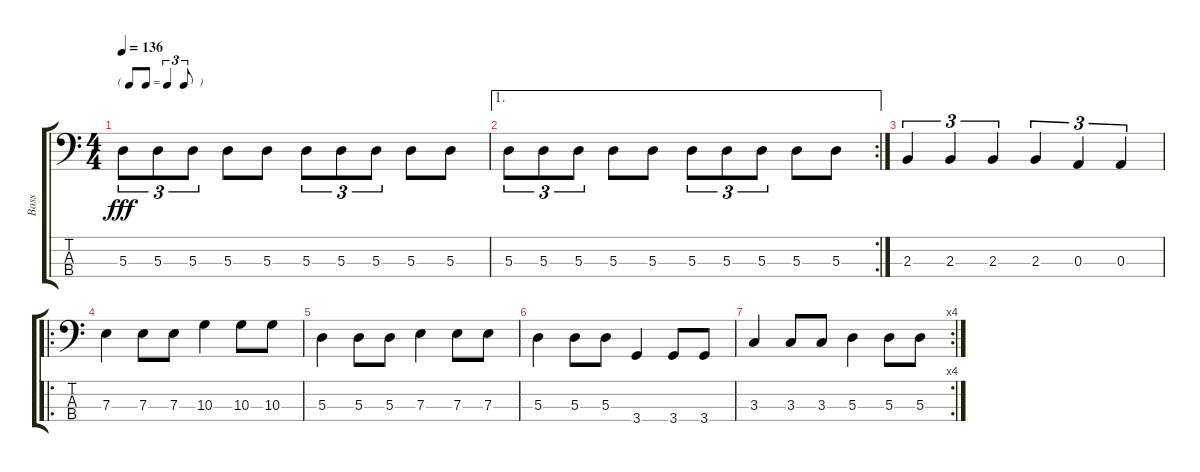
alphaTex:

\track ("Bass" "Bass") {instrument electricbassfinger}
\staff {score tabs}
\tuning (G2 D2 A1 E1) {hide}
\ts (4 4)
\tf triplet8th
\tempo 136
\clef f4
\ks c
5.3.8{tu (3 2) dy fff} 5.3.8{tu (3 2)} 5.3.8{tu (3 2)} 5.3.8 5.3.8 5.3.8{tu (3 2)} 5.3.8{tu (3 2)} 5.3.8{tu (3 2)} 5.3.8 5.3.8 |
\ae 1
\rc 2
5.3.8{tu (3 2)} 5.3.8{tu (3 2)} 5.3.8{tu (3 2)} 5.3.8 5.3.8 5.3.8{tu (3 2)} 5.3.8{tu (3 2)} 5.3.8{tu (3 2)} 5.3.8 5.3.8 |
2.3.4{tu (3 2)} 2.3.4{tu (3 2)} 2.3.4{tu (3 2)} 2.3.4{tu (3 2)} 0.3.4{tu (3 2)} 0.3.4{tu (3 2)} |
\ro
7.3.4 7.3.8 7.3.8 10.3.4 10.3.8 10.3.8 |
5.3.4 5.3.8 5.3.8 7.3.4 7.3.8 7.3.8 |
5.3.4 5.3.8 5.3.8 3.4.4 3.4.8 3.4.8 |
\rc 4
3.3.4 3.3.8 3.3.8 5.3.4 5.3.8 5.3.8
